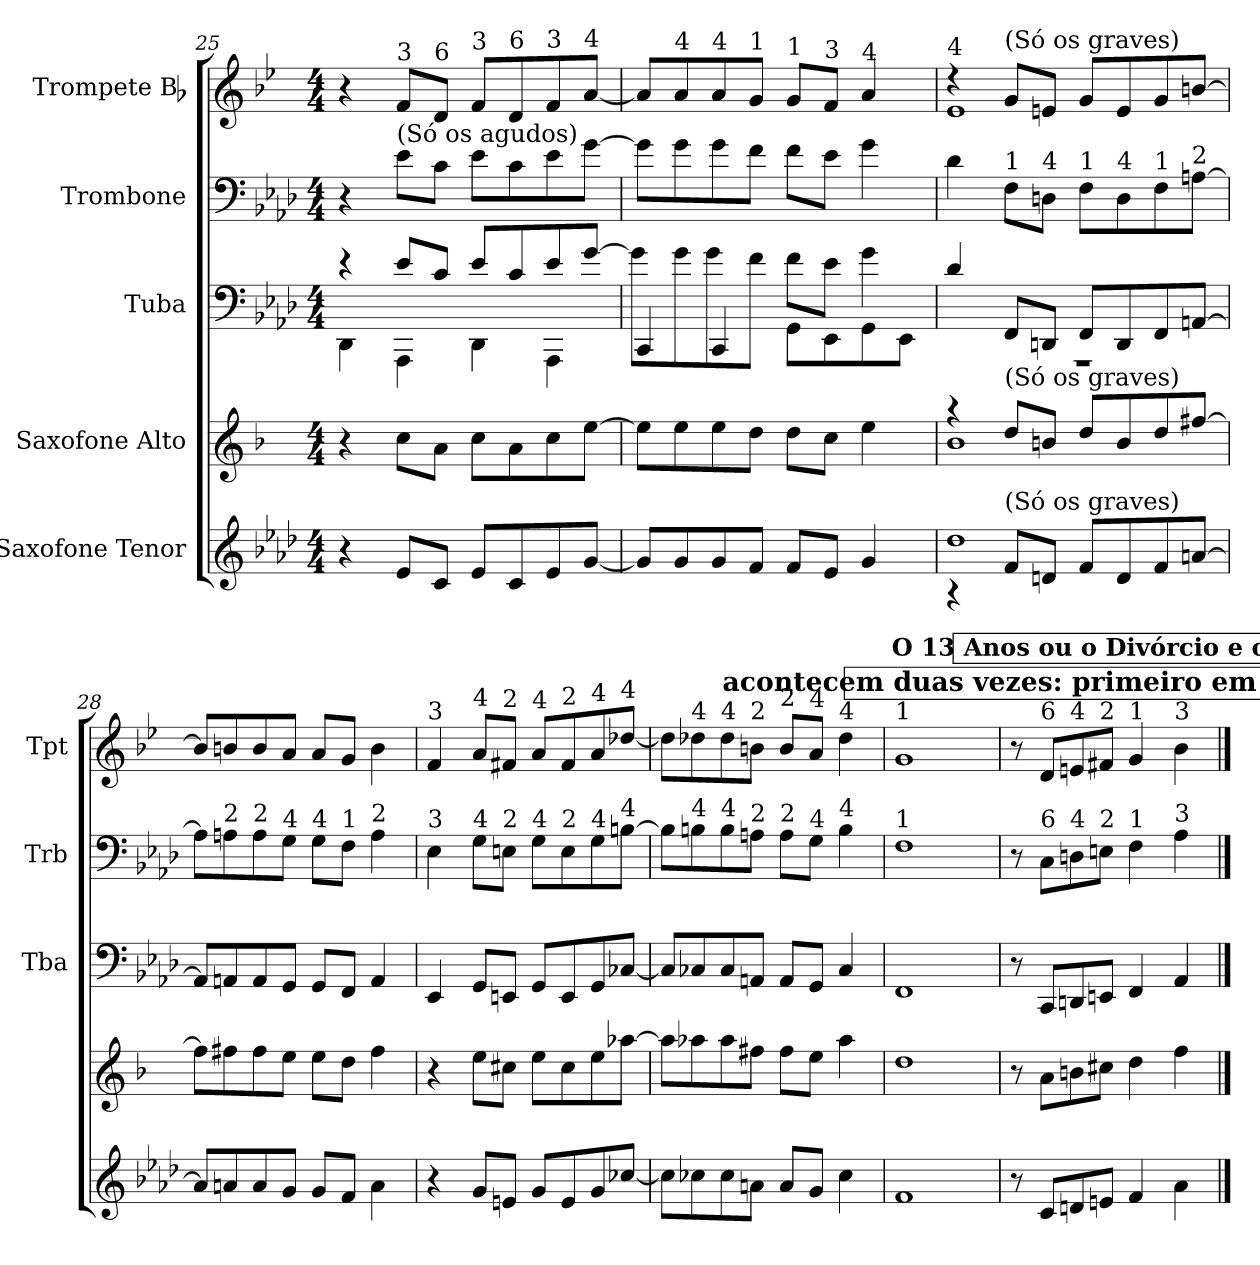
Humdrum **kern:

**kern	**kern	**kern	**kern	**kern
*part5	*part4	*part3	*part2	*part1
*staff5	*staff4	*staff3	*staff2	*staff1
*I"Saxofone Tenor	*I"Saxofone Alto	*I"Tuba	*I"Trombone	*I"Trompete Bb
*	*	*I'Tba	*I'Trb	*I'Tpt
*clefG2	*clefG2	*clefF4	*clefF4	*clefG2
*ITrd8c14	*ITrd5c9	*	*	*ITrd1c2
*k[b-e-a-d-]	*k[b-e-a-d-]	*k[b-e-a-d-]	*k[b-e-a-d-]	*k[b-e-a-d-]
*M4/4	*M4/4	*M4/4	*M4/4	*M4/4
=25	=25	=25	=25	=25
*	*	*^	*	*
4r	4r	4r	4DD-\	4r	4r
!	!	!	!	!	!LO:TX:a:t=3
!	!	!	!	!LO:TX:a:t=(Só os agudos)	!
8E-/L	8e-\L	8e-/L	4AAA-\	8e-\L	8e-/L
!	!	!	!	!	!LO:TX:a:t=6
8C/J	8c\J	8c/J	.	8c\J	8c/J
!	!	!	!	!	!LO:TX:a:t=3
8E-/L	8e-\L	8e-/L	4DD-\	8e-\L	8e-/L
!	!	!	!	!	!LO:TX:a:t=6
8C/	8c\	8c/	.	8c\	8c/
!	!	!	!	!	!LO:TX:a:t=3
8E-/	8e-\	8e-/	4AAA-\	8e-\	8e-/
!	!	!	!	!	!LO:TX:a:t=4
[8G/J	[8g\J	[8g/J	.	[8g\J	[8g/J
=26	=26	=26	=26	=26	=26
8G/L]	8g\L]	4CC/	8g\L]	8g\L]	8g/L]
!	!	!	!	!	!LO:TX:a:t=4
8G/	8g\	.	8g\	8g\	8g/
!	!	!	!	!	!LO:TX:a:t=4
8G/	8g\	4CC/	8g\	8g\	8g/
!	!	!	!	!	!LO:TX:a:t=1
8F/J	8f\J	.	8f\J	8f\J	8f/J
!	!	!	!	!	!LO:TX:a:t=1
8F/L	8f\L	8GG\L	8f\L	8f\L	8f/L
!	!	!	!	!	!LO:TX:a:t=3
8E-/J	8e-\J	8EE-\	8e-\J	8e-\J	8e-/J
!	!	!	!	!	!LO:TX:a:t=4
4G/	4g\	8GG\	4g\	4g\	4g/
.	.	8EE-\J	.	.	.
=27	=27	=27	=27	=27	=27
*^	*^	*	*	*	*^
!	!	!	!	!	!	!	!LO:TX:a:t=4	!
4rA	1d-	4r	1d-	4d-/	1r	4d-\	4r	1d-
!	!	!	!	!	!	!	!LO:TX:a:t=(Só os graves)	!
!	!	!	!	!	!	!LO:TX:a:t=1	!	!
!	!	!LO:TX:a:t=(Só os graves)	!	!	!	!	!	!
!LO:TX:a:t=(Só os graves)	!	!	!	!	!	!	!	!
8F/L	.	8f/L	.	8FF/L	.	8F\L	8f/L	.
!	!	!	!	!	!	!LO:TX:a:t=4	!	!
8Dn/J	.	8dn/J	.	8DDn/J	.	8Dn\J	8dn/J	.
!	!	!	!	!	!	!LO:TX:a:t=1	!	!
8F/L	.	8f/L	.	8FF/L	.	8F\L	8f/L	.
!	!	!	!	!	!	!LO:TX:a:t=4	!	!
8D/	.	8d/	.	8DD/	.	8D\	8d/	.
!	!	!	!	!	!	!LO:TX:a:t=1	!	!
8F/	.	8f/	.	8FF/	.	8F\	8f/	.
!	!	!	!	!	!	!LO:TX:a:t=2	!	!
[8An/J	.	[8an/J	.	[8AAn/J	.	[8An\J	[8an/J	.
*v	*v	*	*	*v	*v	*	*v	*v
*	*v	*v	*	*	*
=28	=28	=28	=28	=28
8A/L]	8a\L]	8AA/L]	8A\L]	8a/L]
!	!	!	!LO:TX:a:t=2	!
8An/	8an\	8AAn/	8An\	8an/
!	!	!	!LO:TX:a:t=2	!
8A/	8a\	8AA/	8A\	8a/
!	!	!	!LO:TX:a:t=4	!
8G/J	8g\J	8GG/J	8G\J	8g/J
!	!	!	!LO:TX:a:t=4	!
8G/L	8g\L	8GG/L	8G\L	8g/L
!	!	!	!LO:TX:a:t=1	!
8F/J	8f\J	8FF/J	8F\J	8f/J
!	!	!	!LO:TX:a:t=2	!
4A\	4a\	4AA/	4A\	4a\
!!LO:LB:g=z
=29	=29	=29	=29	=29
!	!	!	!	!LO:TX:a:t=3
!	!	!	!LO:TX:a:t=3	!
4r	4r	4EE-/	4E-\	4e-/
!	!	!	!	!LO:TX:a:t=4
!	!	!	!LO:TX:a:t=4	!
8G/L	8g\L	8GG/L	8G\L	8g/L
!	!	!	!	!LO:TX:a:t=2
!	!	!	!LO:TX:a:t=2	!
8En/J	8en\J	8EEn/J	8En\J	8en/J
!	!	!	!	!LO:TX:a:t=4
!	!	!	!LO:TX:a:t=4	!
8G/L	8g\L	8GG/L	8G\L	8g/L
!	!	!	!	!LO:TX:a:t=2
!	!	!	!LO:TX:a:t=2	!
8E/	8e\	8EE/	8E\	8e/
!	!	!	!	!LO:TX:a:t=4
!	!	!	!LO:TX:a:t=4	!
8G/	8g\	8GG/	8G\	8g/
!	!	!	!	!LO:TX:a:t=4
!	!	!	!LO:TX:a:t=4	!
[8c-X/J	[8cc-X\J	[8C-X/J	[8Bn\J	[8cc-X/J
=30	=30	=30	=30	=30
8c-\L]	8cc-\L]	8C-/L]	8B\L]	8cc-\L]
!	!	!	!	!LO:TX:a:t=4
!	!	!	!LO:TX:a:t=4	!
8c-X\	8cc-X\	8C-X/	8Bn\	8cc-X\
!	!	!	!	!LO:TX:a:t=4
!	!	!	!LO:TX:a:t=4	!
8c-\	8cc-\	8C-/	8B\	8cc-\
!	!	!	!	!LO:TX:a:t=2
!	!	!	!LO:TX:a:t=2	!
8An\J	8an\J	8AAn/J	8An\J	8an\J
!	!	!	!	!LO:TX:a:t=2
!	!	!	!LO:TX:a:t=2	!
8A/L	8a\L	8AA/L	8A\L	8a/L
!	!	!	!	!LO:TX:a:t=4
!	!	!	!LO:TX:a:t=4	!
8G/J	8g\J	8GG/J	8G\J	8g/J
!	!	!	!	!LO:TX:a:t=4
!	!	!	!LO:TX:a:t=4	!
4c-\	4cc-\	4C-/	4B\	4cc-\
=31	=31	=31	=31	=31
!	!	!	!	!LO:TX:a:t=1
!	!	!	!LO:TX:a:t=1	!
1F	1f	1FF	1F	1f
!!LO:REH:place=s1:b:t=acontecem duas vezes&colon; primeiro em Marcha depois vira Ska.:qo=3
!!LO:REH:place=s1:a:B:fs=14:t=O 13 Anos ou o Divórcio e o Bloco na Rua:qo=3
=32	=32	=32	=32	=32
8r	8r	8r	8r	8r
!	!	!	!	!LO:TX:a:t=6
!	!	!	!LO:TX:a:t=6	!
8C/L	8c\L	8CC/L	8C\L	8c/L
!	!	!	!	!LO:TX:a:t=4
!	!	!	!LO:TX:a:t=4	!
8Dn/	8dn\	8DDn/	8Dn\	8dn/
!	!	!	!	!LO:TX:a:t=2
!	!	!	!LO:TX:a:t=2	!
8En/J	8en\J	8EEn/J	8En\J	8en/J
!	!	!	!	!LO:TX:a:t=1
!	!	!	!LO:TX:a:t=1	!
4F/	4f\	4FF/	4F\	4f/
!	!	!	!	!LO:TX:a:t=3
!	!	!	!LO:TX:a:t=3	!
4A-\	4a-\	4AA-/	4A-\	4a-\
==	==	==	==	==
*-	*-	*-	*-	*-
